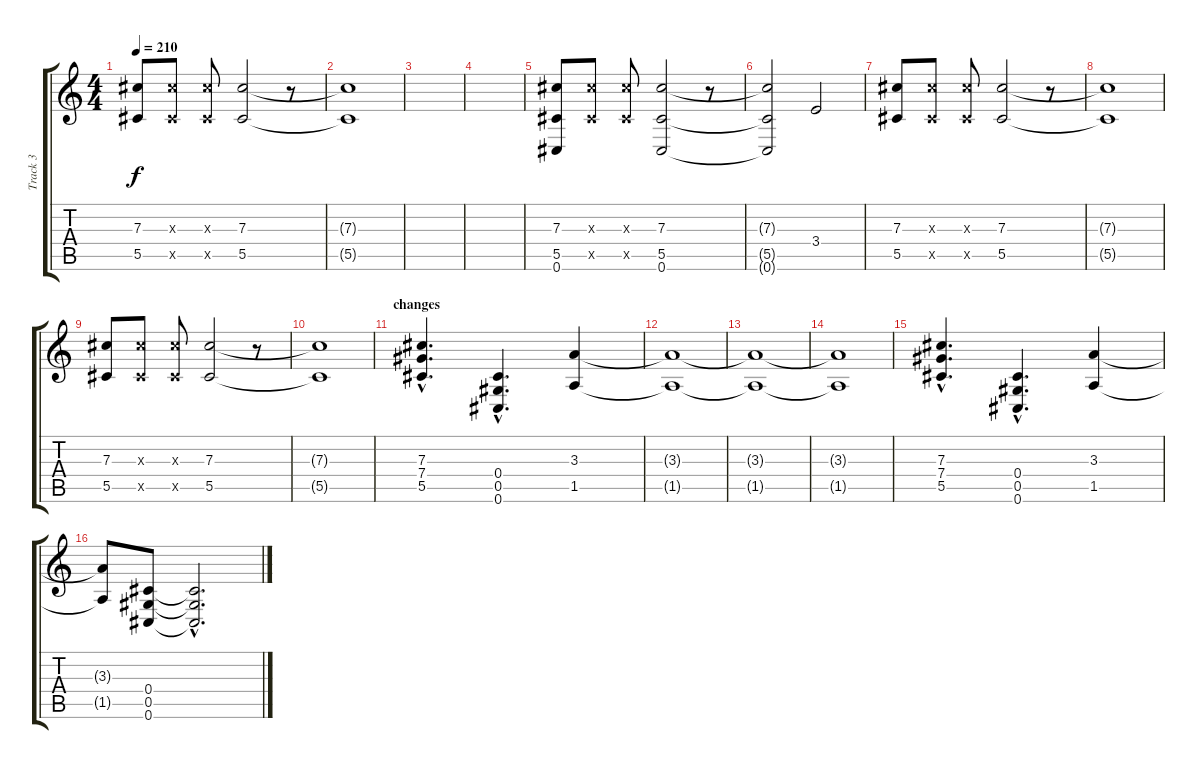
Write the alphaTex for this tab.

\track ("Track 3" "Track 3") {instrument electricguitarmuted}
\staff {score tabs}
\tuning (Eb4 Bb3 Gb3 Db3 Ab2 Db2) {hide}
\ts (4 4)
\tempo 210
\clef g2
\ks c
(7.3 5.5).8{dy f} (7.3{x} 5.5{x}).8 (7.3{x} 5.5{x}).8 (7.3 5.5).2 r.8 |
(7.3{t} 5.5{t}).1 |
|
|
(7.3 5.5 0.6).8 (7.3{x} 5.5{x}).8 (7.3{x} 5.5{x}).8 (7.3 5.5 0.6).2 r.8 |
(7.3{t} 5.5{t} 0.6{t}).2 3.4.2 |
(7.3 5.5).8 (7.3{x} 5.5{x}).8 (7.3{x} 5.5{x}).8 (7.3 5.5).2 r.8 |
(7.3{t} 5.5{t}).1 |
(7.3 5.5).8 (7.3{x} 5.5{x}).8 (7.3{x} 5.5{x}).8 (7.3 5.5).2 r.8 |
(7.3{t} 5.5{t}).1 |
\section ("" "changes")
(7.3{hac} 7.4{hac} 5.5{hac}).4{d} (0.4{hac} 0.5{hac} 0.6{hac}).4{d} (3.3 1.5).4 |
(3.3{t} 1.5{t}).1 |
(3.3{t} 1.5{t}).1 |
(3.3{t} 1.5{t}).1 |
(7.3{hac} 7.4{hac} 5.5{hac}).4{d} (0.4{hac} 0.5{hac} 0.6{hac}).4{d} (3.3 1.5).4 |
(3.3{t} 1.5{t}).8 (0.4 0.5 0.6).8 (0.4{hac t} 0.5{hac t} 0.6{hac t}).2{d}
